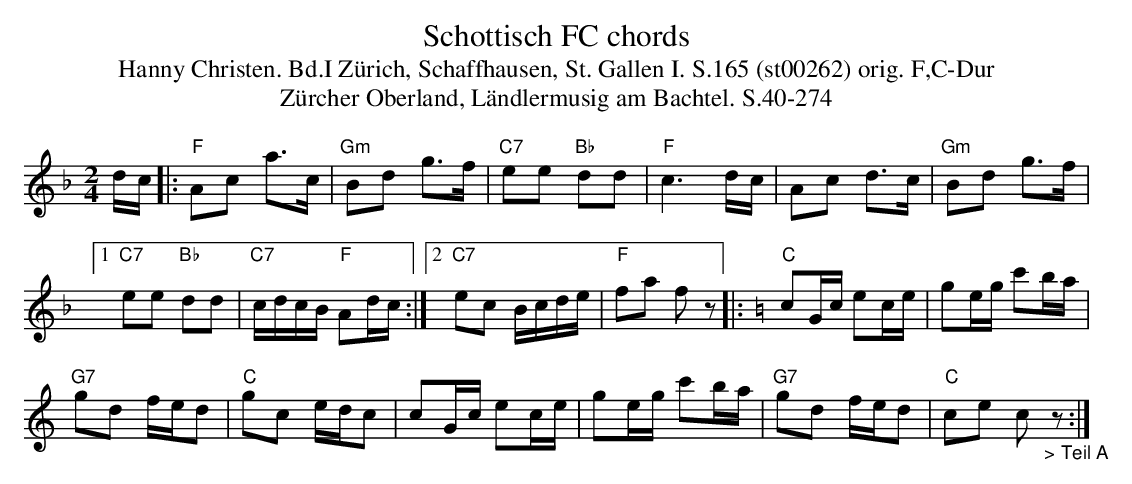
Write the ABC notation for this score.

X:1
T: Schottisch FC chords
T:Hanny Christen. Bd.I Zürich, Schaffhausen, St. Gallen I. S.165 (st00262) orig. F,C-Dur
T: Z\"urcher Oberland, L\"andlermusig am Bachtel. S.40-274
M:2/4
L:1/8
K:F %%MIDI gchordon
d/c/ |: "F"Ac a>c | "Gm"Bd g>f | "C7"ee "Bb"dd | "F"c3d/c/ | Ac d>c | "Gm"Bd g>f |1
"C7"ee "Bb"dd | "C7"c/d/c/B/ "F"Ad/c/ :|2 "C7"ec B/c/d/e/ | "F"fa fz |: [K:C] "C"cG/c/ ec/e/ | ge/g/ c'b/a/ |
"G7"gd f/e/d | "C"gc e/d/c | cG/c/ ec/e/ | ge/g/ c'b/a/ | "G7"gd f/e/d | "C"ce c"_> Teil A"z :|
